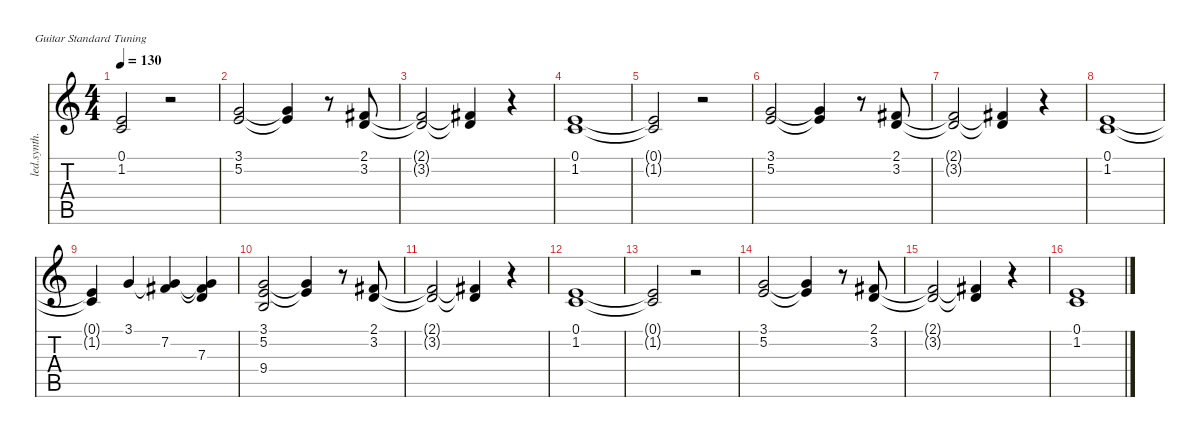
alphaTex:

\defaultSystemsLayout 4
\hideDynamics
\bracketExtendMode nobrackets
\otherSystemsTrackNameOrientation horizontal
\track ("Track 1" "led.synth.") {instrument lead1square}
\staff {score tabs}
\tuning (E4 B3 G3 D3 A2 E2)
\ts (4 4)
\tempo 130
\clef g2
\ks c
(0.1{t} 1.2{t}).2{dy f} r.2 |
(3.1 5.2).2 (3.1{t} 5.2{t}).4 r.8 (2.1{acc #} 3.2).8 |
(2.1{t acc #} 3.2{t}).2 (2.1{t acc #} 3.2{t}).4 r.4 |
(0.1 1.2).1 |
(0.1{t} 1.2{t}).2 r.2 |
(3.1 5.2).2 (3.1{t} 5.2{t}).4 r.8 (2.1{acc #} 3.2).8 |
(2.1{t acc #} 3.2{t}).2 (2.1{t acc #} 3.2{t}).4 r.4 |
(0.1 1.2).1 |
(0.1{t} 1.2{t}).4 3.1.4 (7.2{acc #} 3.1{t}).4 (3.1{t} 7.2{t acc #} 7.3).4 |
(3.1 5.2 9.4).2 (3.1{t} 5.2{t}).4 r.8 (2.1{acc #} 3.2).8 |
(2.1{t acc #} 3.2{t}).2 (2.1{t acc #} 3.2{t}).4 r.4 |
(0.1 1.2).1 |
(0.1{t} 1.2{t}).2 r.2 |
(3.1 5.2).2 (3.1{t} 5.2{t}).4 r.8 (2.1{acc #} 3.2).8 |
(2.1{t acc #} 3.2{t}).2 (2.1{t acc #} 3.2{t}).4 r.4 |
(0.1 1.2).1
